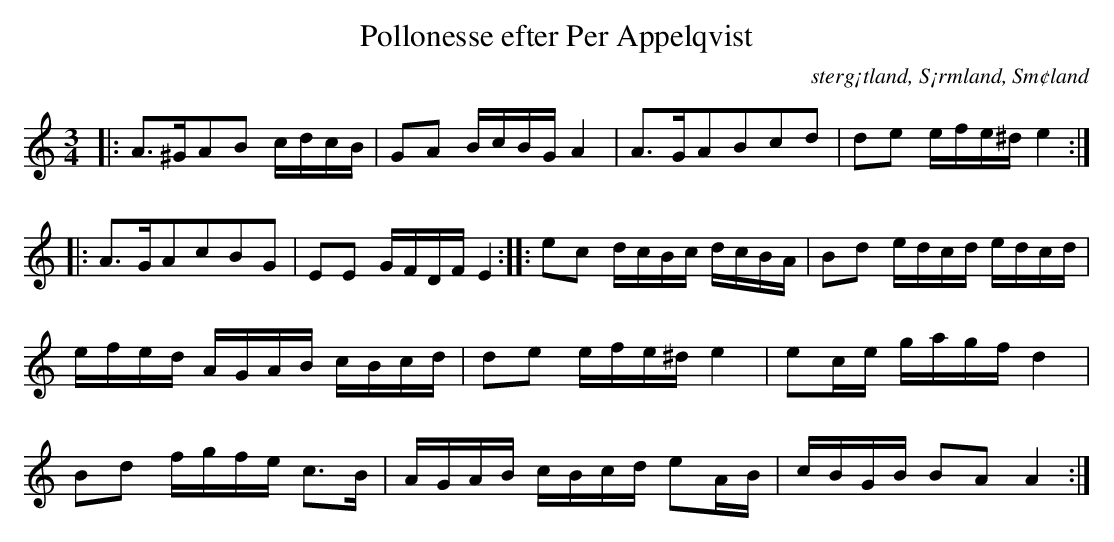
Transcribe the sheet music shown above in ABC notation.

X:1
T:Pollonesse efter Per Appelqvist
O: sterg¡tland, S¡rmland, Sm¢land
M:3/4
L:1/8
K:Am
|: A>^GAB c/2d/2c/2B/2| GA B/2c/2B/2G/2 A2 | A>GABcd | de e/2f/2e/2^d/2 e2 :: A>GAcBG | EE G/2F/2D/2F/2 E2  :: ec d/2c/2B/2c/2 d/2c/2B/2A/2 | Bd e/2d/2c/2d/2 e/2d/2c/2d/2 |e/2f/2e/2d/2 A/2G/2A/2B/2 c/2B/2c/2d/2 | de e/2f/2e/2^d/2 e2 | ec/2e/2 g/2a/2g/2f/2 d2 | Bd f/2g/2f/2e/2 c>B | A/2G/2A/2B/2 c/2B/2c/2d/2 eA/2B/2 | c/2B/2G/2B/2 BA A2 :|
